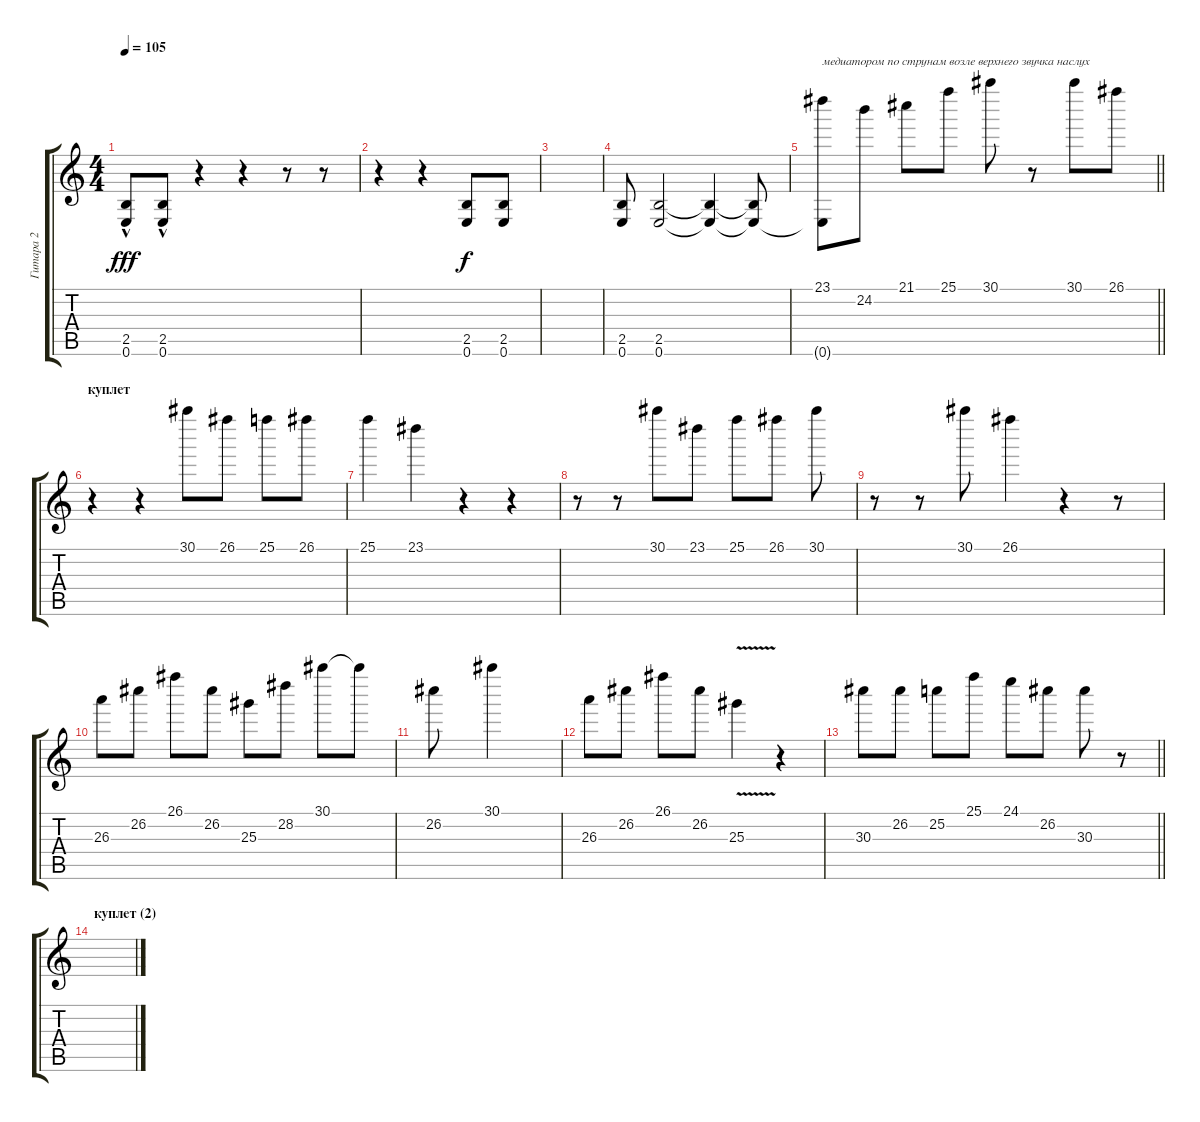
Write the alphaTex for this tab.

\track ("Гитара 2" "Гитара 2") {instrument distortionguitar}
\staff {score tabs}
\tuning (E4 B3 G3 D3 A2 E2) {hide}
\ts (4 4)
\tempo 105
\clef g2
\ks c
(2.5{hac} 0.6).8{dy fff instrument distortionguitar} (2.5{hac} 0.6).8 r.4 r.4 r.8 r.8 |
r.4 r.4 (2.5 0.6).8{dy f} (2.5 0.6).8 |
|
(2.5 0.6).8 (2.5 0.6).2 (2.5{t} 0.6{t}).4 (2.5{t} 0.6{t}).8 |
\barLineRight lightlight
(23.1 0.6{t}).8{txt "медиатором по струнам возле верхнего звучка наслух" instrument guitarharmonics} 24.2.8 21.1.8 25.1.8 30.1.8 r.8 30.1.8 26.1.8 |
\section ("" "куплет")
r.4 r.4 30.1.8 26.1.8 25.1.8 26.1.8 |
25.1.4 23.1.4 r.4 r.4 |
r.8 r.8 30.1.8 23.1.8 25.1.8 26.1.8 30.1.8 |
r.8 r.8 30.1.8 26.1.4 r.4 r.8 |
26.3.8 26.2.8 26.1.8 26.2.8 25.3.8 28.2.8 30.1.8 30.1{t}.8 |
26.2.8 30.1.4 |
26.3.8 26.2.8 26.1.8 26.2.8 25.3{v}.4 r.4 |
\barLineRight lightlight
30.3.8 26.2.8 25.2.8 25.1.8 24.1.8 26.2.8 30.3.8 r.8 |
\section ("" "куплет (2)")
